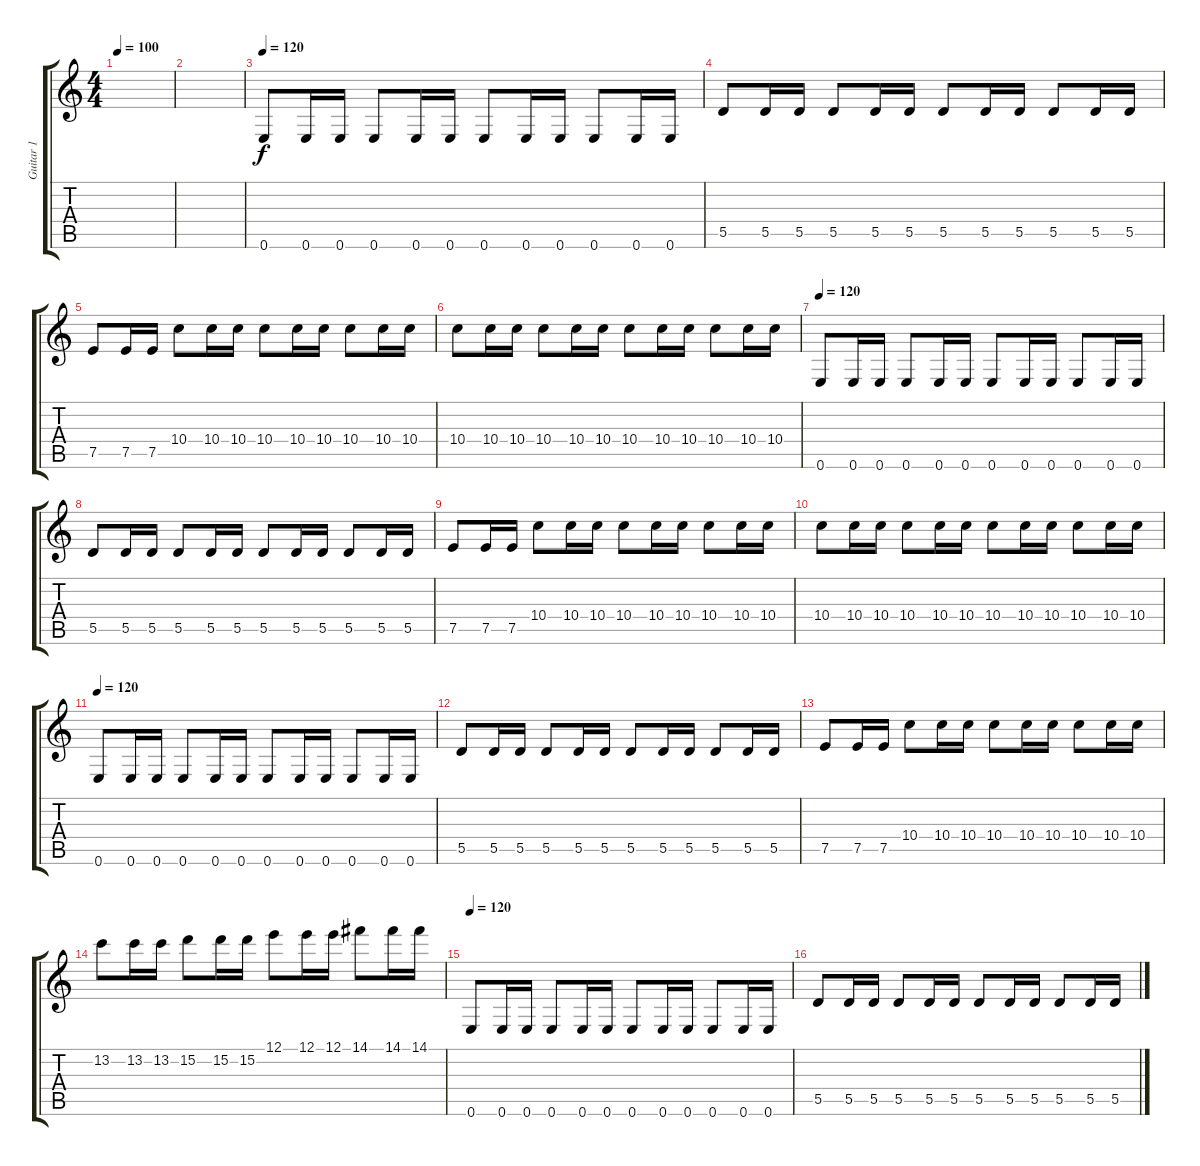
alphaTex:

\track ("Guitar 1" "Guitar 1") {instrument overdrivenguitar}
\staff {score tabs}
\tuning (E4 B3 G3 D3 A2 E2) {hide}
\ts (4 4)
\tempo 100
\clef g2
\ks c
|
|
\tempo 120
0.6.8{volume 16} 0.6.16 0.6.16 0.6.8 0.6.16 0.6.16 0.6.8 0.6.16 0.6.16 0.6.8 0.6.16 0.6.16 |
5.5.8 5.5.16 5.5.16 5.5.8 5.5.16 5.5.16 5.5.8 5.5.16 5.5.16 5.5.8 5.5.16 5.5.16 |
7.5.8 7.5.16 7.5.16 10.4.8 10.4.16 10.4.16 10.4.8 10.4.16 10.4.16 10.4.8 10.4.16 10.4.16 |
10.4.8 10.4.16 10.4.16 10.4.8 10.4.16 10.4.16 10.4.8 10.4.16 10.4.16 10.4.8 10.4.16 10.4.16 |
\tempo 120
0.6.8{volume 16} 0.6.16 0.6.16 0.6.8 0.6.16 0.6.16 0.6.8 0.6.16 0.6.16 0.6.8 0.6.16 0.6.16 |
5.5.8 5.5.16 5.5.16 5.5.8 5.5.16 5.5.16 5.5.8 5.5.16 5.5.16 5.5.8 5.5.16 5.5.16 |
7.5.8 7.5.16 7.5.16 10.4.8 10.4.16 10.4.16 10.4.8 10.4.16 10.4.16 10.4.8 10.4.16 10.4.16 |
10.4.8 10.4.16 10.4.16 10.4.8 10.4.16 10.4.16 10.4.8 10.4.16 10.4.16 10.4.8 10.4.16 10.4.16 |
\tempo 120
0.6.8{volume 16} 0.6.16 0.6.16 0.6.8 0.6.16 0.6.16 0.6.8 0.6.16 0.6.16 0.6.8 0.6.16 0.6.16 |
5.5.8 5.5.16 5.5.16 5.5.8 5.5.16 5.5.16 5.5.8 5.5.16 5.5.16 5.5.8 5.5.16 5.5.16 |
7.5.8 7.5.16 7.5.16 10.4.8 10.4.16 10.4.16 10.4.8 10.4.16 10.4.16 10.4.8 10.4.16 10.4.16 |
13.2.8 13.2.16 13.2.16 15.2.8 15.2.16 15.2.16 12.1.8 12.1.16 12.1.16 14.1.8 14.1.16 14.1.16 |
\tempo 120
0.6.8{volume 16} 0.6.16 0.6.16 0.6.8 0.6.16 0.6.16 0.6.8 0.6.16 0.6.16 0.6.8 0.6.16 0.6.16 |
5.5.8 5.5.16 5.5.16 5.5.8 5.5.16 5.5.16 5.5.8 5.5.16 5.5.16 5.5.8 5.5.16 5.5.16
